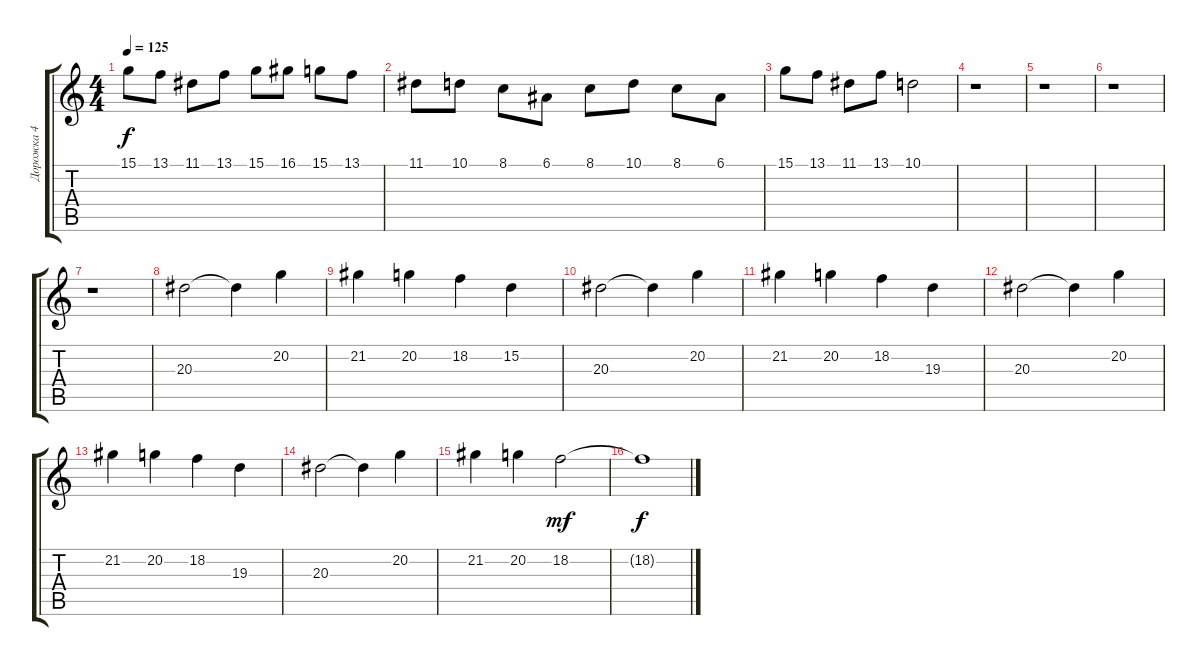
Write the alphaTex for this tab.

\track ("Дорожка 4" "Дорожка 4") {instrument recorder}
\staff {score tabs}
\tuning (E4 B3 G3 D3 A2 E2) {hide}
\ts (4 4)
\tempo 125
\clef g2
\ks c
15.1.8{dy f} 13.1.8 11.1.8 13.1.8 15.1.8 16.1.8 15.1.8 13.1.8 |
11.1.8 10.1.8 8.1.8 6.1.8 8.1.8 10.1.8 8.1.8 6.1.8 |
15.1.8 13.1.8 11.1.8 13.1.8 10.1.2 |
r.1 |
r.1 |
r.1 |
r.1 |
20.3.2 20.3{t}.4 20.2.4 |
21.2.4 20.2.4 18.2.4 15.2.4 |
20.3.2 20.3{t}.4 20.2.4 |
21.2.4 20.2.4 18.2.4 19.3.4 |
20.3.2 20.3{t}.4 20.2.4 |
21.2.4 20.2.4 18.2.4 19.3.4 |
20.3.2 20.3{t}.4 20.2.4 |
21.2.4 20.2.4 18.2.2{dy mf} |
18.2{t}.1{dy f}
